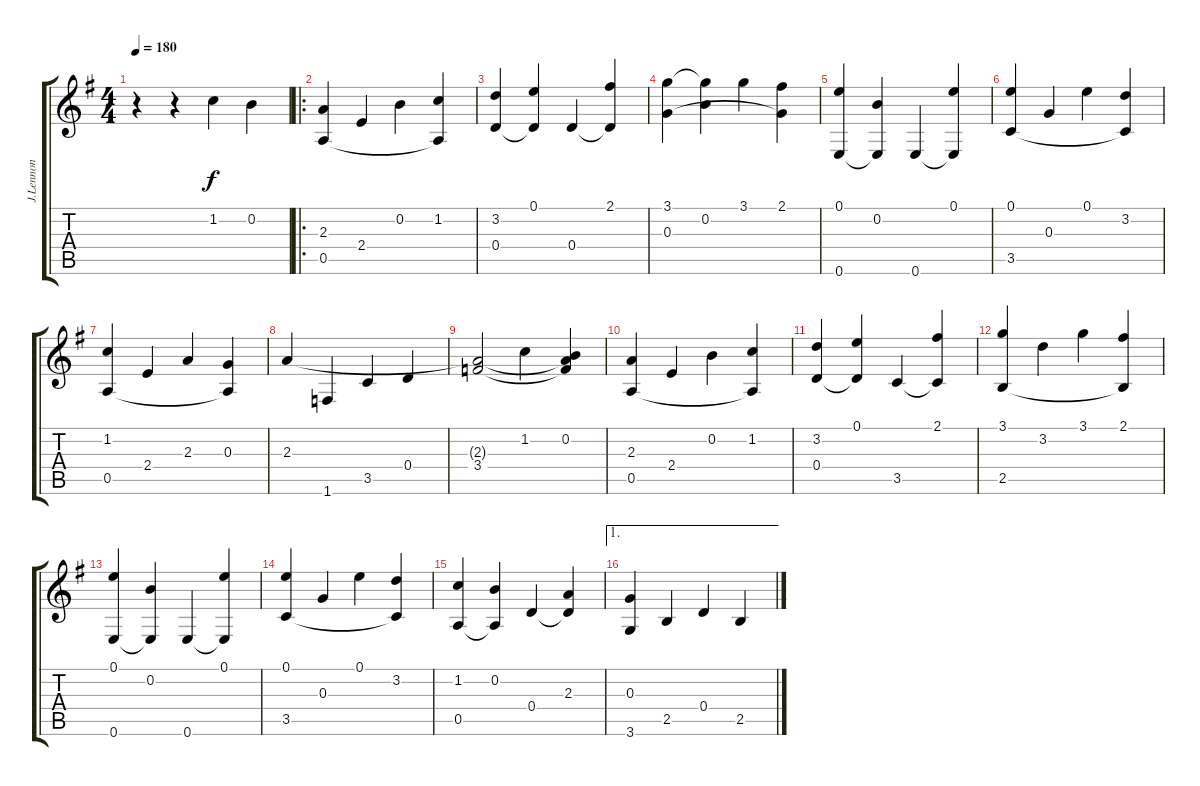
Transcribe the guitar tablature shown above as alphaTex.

\track ("J.Lennon" "J.Lennon") {instrument acousticguitarnylon}
\staff {score tabs}
\tuning (E4 B3 G3 D3 A2 E2) {hide}
\ts (4 4)
\tempo 180
\clef g2
\ks g
r.4{dy f instrument acousticguitarnylon} r.4 1.2.4 0.2.4 |
\ro
(2.3 0.5).4 2.4.4 0.2.4 (1.2 0.5{t}).4 |
(3.2 0.4).4 (0.1 0.4{t}).4 0.4.4 (2.1 0.4{t}).4 |
(3.1 0.3).4 (3.1{t} 0.2).4 3.1.4 (2.1 0.3{t}).4 |
(0.1 0.6).4 (0.2 0.6{t}).4 0.6.4 (0.1 0.6{t}).4 |
(0.1 3.5).4 0.3.4 0.1.4 (3.2 3.5{t}).4 |
(1.2 0.5).4 2.4.4 2.3.4 (0.3 0.5{t}).4 |
2.3.4 1.6.4 3.5.4 0.4.4 |
(2.3{t} 3.4).2 1.2.4 (0.2 2.3{t} 3.4{t}).4 |
(2.3 0.5).4 2.4.4 0.2.4 (1.2 0.5{t}).4 |
(3.2 0.4).4 (0.1 0.4{t}).4 3.5.4 (2.1 3.5{t}).4 |
(3.1 2.5).4 3.2.4 3.1.4 (2.1 2.5{t}).4 |
(0.1 0.6).4 (0.2 0.6{t}).4 0.6.4 (0.1 0.6{t}).4 |
(0.1 3.5).4 0.3.4 0.1.4 (3.2 3.5{t}).4 |
(1.2 0.5).4 (0.2 0.5{t}).4 0.4.4 (2.3 0.4{t}).4 |
\ae 1
(0.3 3.6).4 2.5.4 0.4.4 2.5.4
